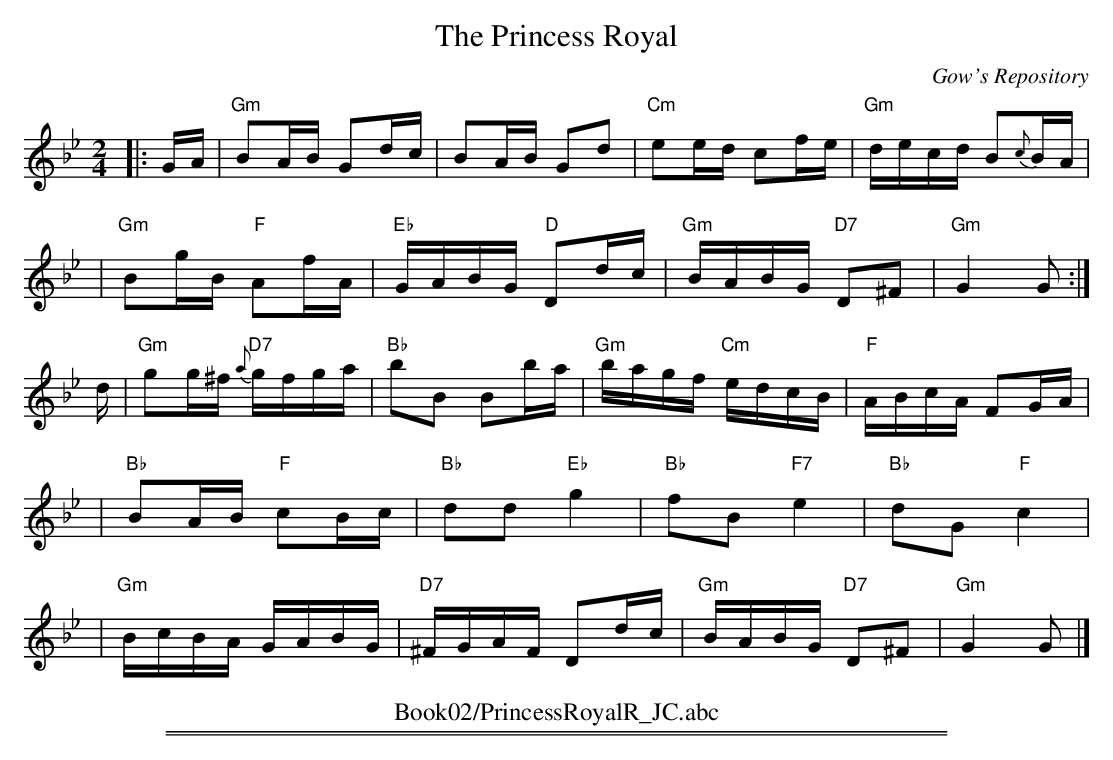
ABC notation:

X:1
T: The Princess Royal
O: Gow's Repository
M: 2/4
L: 1/16
K: Gm
|: GA \
| "Gm"B2AB G2dc | B2AB G2d2 | "Cm"e2ed c2fe | "Gm"decd B2{c}BA |
| "Gm"B2gB "F"A2fA | "Eb"GABG "D"D2dc | "Gm"BABG "D7"D2^F2 | "Gm"G4 G2 :|
d \
| "Gm"g2g^f "D7"{a}gfga | "Bb"b2B2 B2ba | "Gm"bagf "Cm"edcB | "F"ABcA F2GA |
| "Bb"B2AB "F"c2Bc | "Bb"d2d2 "Eb"g4 | "Bb"f2B2 "F7"e4 | "Bb"d2G2 "F"c4 |
| "Gm"BcBA GABG | "D7"^FGAF D2dc | "Gm"BABG "D7"D2^F2 | "Gm"G4 G2 |]
